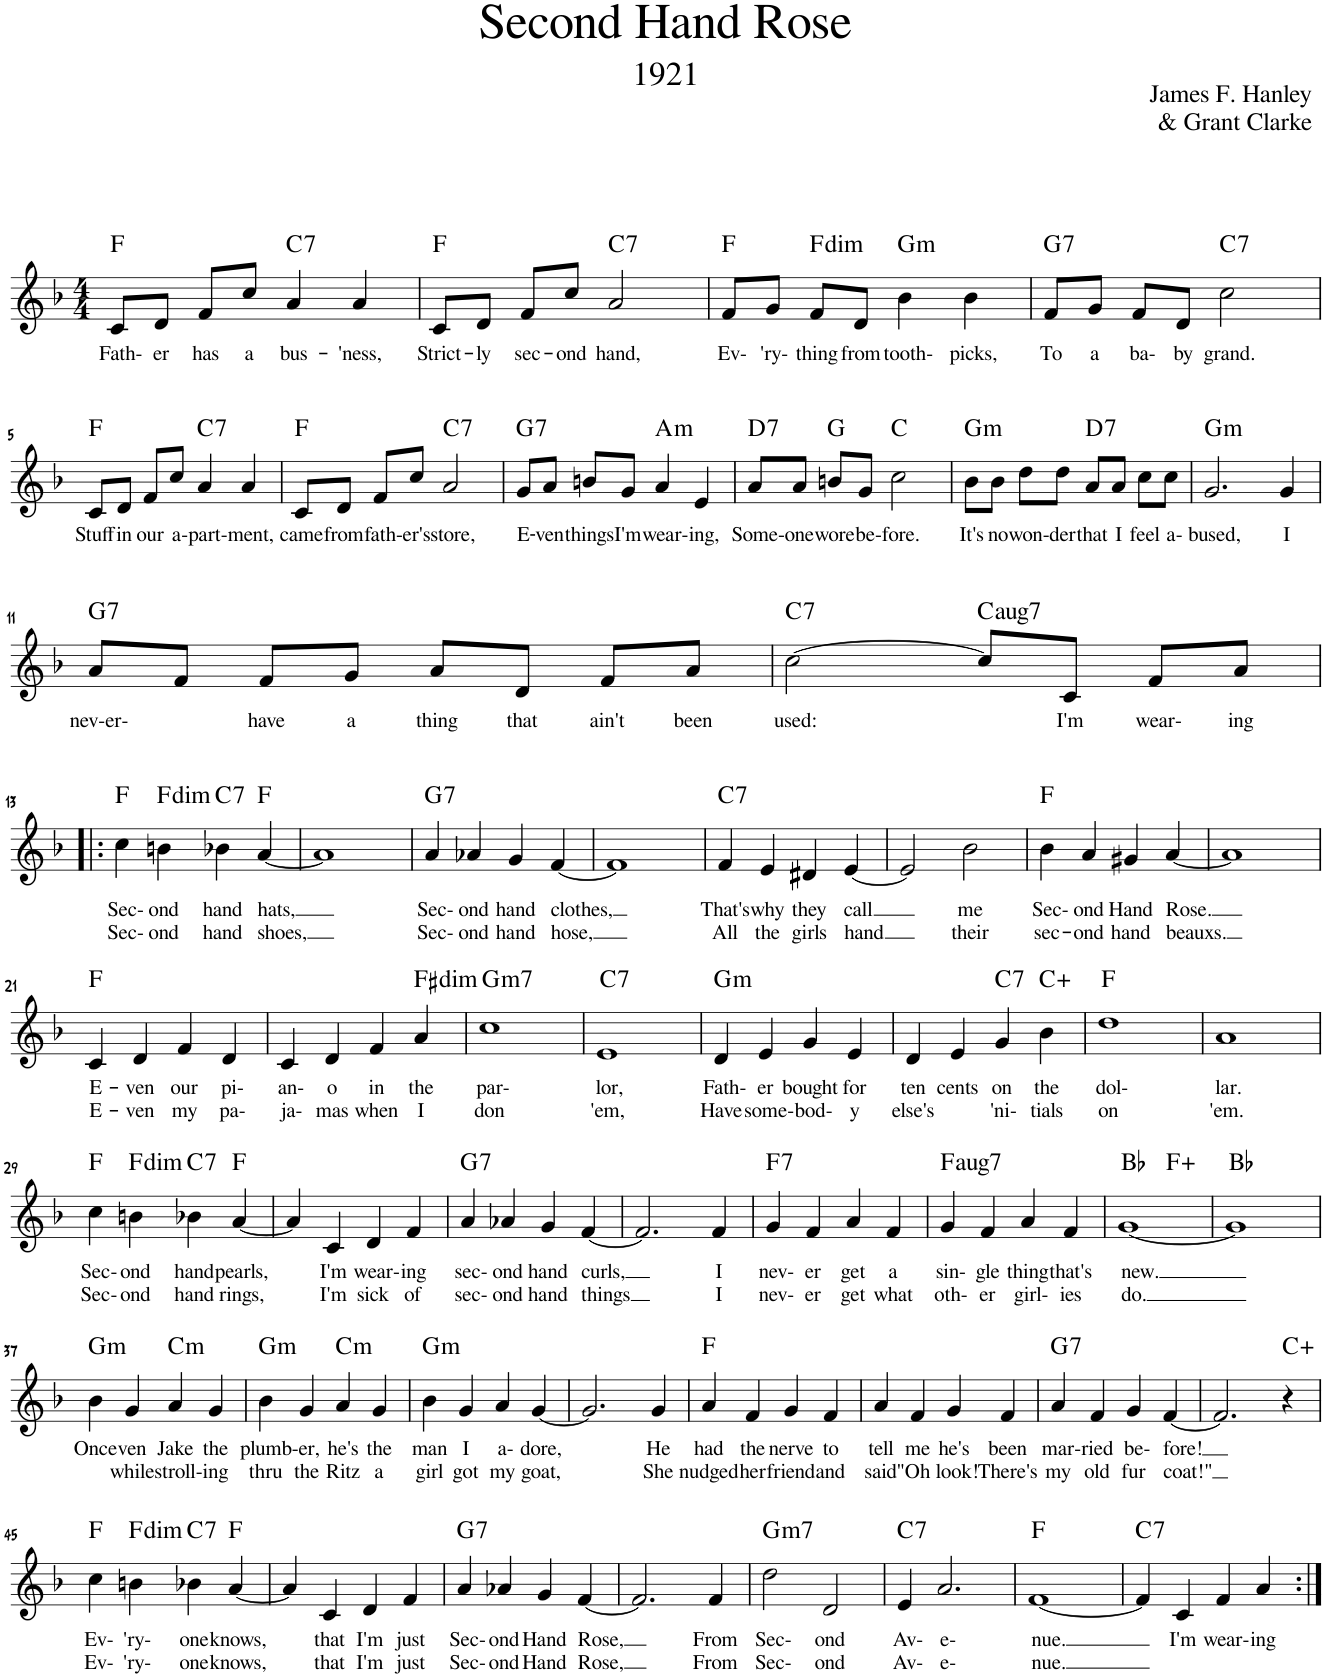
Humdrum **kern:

**kern	**text	**text	**harte
*part1	*part1	*part1	*part1
*staff1	*staff1	*staff1	*
*I"P1	*	*	*
*clefG2	*	*	*
*k[b-]	*	*	*
*M4/4	*	*	*
=1	=1	=1	=1
!	!LO:LY:b	!	!
8c/L	Fath-	.	F:maj
!	!LO:LY:b	!	!
8d/J	er	.	.
!	!LO:LY:b	!	!
8f/L	has	.	.
!	!LO:LY:b	!	!
8cc/J	a	.	.
!	!LO:LY:b	!	!LO:H:kt=7
4a/	bus-	.	C:7
!	!LO:LY:b	!	!
4a/	-'ness,	.	.
=2	=2	=2	=2
!	!LO:LY:b	!	!
8c/L	Strict-	.	F:maj
!	!LO:LY:b	!	!
8d/J	-ly	.	.
!	!LO:LY:b	!	!
8f/L	sec-	.	.
!	!LO:LY:b	!	!
8cc/J	-ond	.	.
!	!LO:LY:b	!	!LO:H:kt=7
2a/	hand,	.	C:7
=3	=3	=3	=3
!	!LO:LY:b	!	!
8f/L	Ev-	.	F:maj
!	!LO:LY:b	!	!
8g/J	'ry-	.	.
!	!LO:LY:b	!	!LO:H:kt=dim
8f/L	thing	.	F:dim
!	!LO:LY:b	!	!
8d/J	from	.	.
!	!LO:LY:b	!	!LO:H:kt=m
4b-\	tooth-	.	G:min
!	!LO:LY:b	!	!
4b-\	picks,	.	.
=4	=4	=4	=4
!	!LO:LY:b	!	!LO:H:kt=7
8f/L	To	.	G:7
!	!LO:LY:b	!	!
8g/J	a	.	.
!	!LO:LY:b	!	!
8f/L	ba-	.	.
!	!LO:LY:b	!	!
8d/J	by	.	.
!	!LO:LY:b	!	!LO:H:kt=7
2cc\	grand.	.	C:7
!!LO:LB:g=z
=5	=5	=5	=5
!	!LO:LY:b	!	!
8c/L	Stuff	.	F:maj
!	!LO:LY:b	!	!
8d/J	in	.	.
!	!LO:LY:b	!	!
8f/L	our	.	.
!	!LO:LY:b	!	!
8cc/J	a-	.	.
!	!LO:LY:b	!	!LO:H:kt=7
4a/	part-	.	C:7
!	!LO:LY:b	!	!
4a/	ment,	.	.
=6	=6	=6	=6
!	!LO:LY:b	!	!
8c/L	came	.	F:maj
!	!LO:LY:b	!	!
8d/J	from	.	.
!	!LO:LY:b	!	!
8f/L	fath-	.	.
!	!LO:LY:b	!	!
8cc/J	er's	.	.
!	!LO:LY:b	!	!LO:H:kt=7
2a/	store,	.	C:7
=7	=7	=7	=7
!	!LO:LY:b	!	!LO:H:kt=7
8g/L	E-	.	G:7
!	!LO:LY:b	!	!
8a/J	-ven	.	.
!	!LO:LY:b	!	!
8bn/L	things	.	.
!	!LO:LY:b	!	!
8g/J	I'm	.	.
!	!LO:LY:b	!	!LO:H:kt=m
4a/	wear-	.	A:min
!	!LO:LY:b	!	!
4e/	ing,	.	.
=8	=8	=8	=8
!	!LO:LY:b	!	!LO:H:kt=7
8a/L	Some-	.	D:7
!	!LO:LY:b	!	!
8a/J	one	.	.
!	!LO:LY:b	!	!
8bn/L	wore	.	G:maj
!	!LO:LY:b	!	!
8g/J	be-	.	.
!	!LO:LY:b	!	!
2cc\	fore.	.	C:maj
=9	=9	=9	=9
!	!LO:LY:b	!	!LO:H:kt=m
8b-\L	It's	.	G:min
!	!LO:LY:b	!	!
8b-\J	no	.	.
!	!LO:LY:b	!	!
8dd\L	won-	.	.
!	!LO:LY:b	!	!
8dd\J	der	.	.
!	!LO:LY:b	!	!LO:H:kt=7
8a/L	that	.	D:7
!	!LO:LY:b	!	!
8a/J	I	.	.
!	!LO:LY:b	!	!
8cc\L	feel	.	.
!	!LO:LY:b	!	!
8cc\J	a-	.	.
=10	=10	=10	=10
!	!LO:LY:b	!	!LO:H:kt=m
2.g/	bused,	.	G:min
!	!LO:LY:b	!	!
4g/	I	.	.
!!LO:LB:g=z
=11	=11	=11	=11
!	!LO:LY:b	!	!LO:H:kt=7
8a/L	nev-er-	.	G:7
8f/J	.	.	.
!	!LO:LY:b	!	!
8f/L	have	.	.
!	!LO:LY:b	!	!
8g/J	a	.	.
!	!LO:LY:b	!	!
8a/L	thing	.	.
!	!LO:LY:b	!	!
8d/J	that	.	.
!	!LO:LY:b	!	!
8f/L	ain't	.	.
!	!LO:LY:b	!	!
8a/J	been	.	.
=12	=12	=12	=12
!	!LO:LY:b	!	!LO:H:kt=7
[2cc\	used:	.	C:7
!	!	!	!LO:H:kt=aug7
8cc/L]	.	.	C:aug(b7)
!	!LO:LY:b	!	!
8c/J	I'm	.	.
!	!LO:LY:b	!	!
8f/L	wear-	.	.
!	!LO:LY:b	!	!
8a/J	ing	.	.
!!LO:LB:g=z
=13!|:	=13!|:	=13!|:	=13!|:
!	!LO:LY:b	!LO:LY:b	!
4cc\	Sec-	Sec-	F:maj
!	!LO:LY:b	!LO:LY:b	!LO:H:kt=dim
4bn\	ond	ond	F:dim
!	!LO:LY:b	!LO:LY:b	!LO:H:kt=7
4b-X\	hand	hand	C:7
!	!LO:LY:b	!LO:LY:b	!
[4a/	hats,	shoes,	F:maj
=14	=14	=14	=14
1a]	.	.	.
=15	=15	=15	=15
!	!LO:LY:b	!LO:LY:b	!LO:H:kt=7
4a/	Sec-	Sec-	G:7
!	!LO:LY:b	!LO:LY:b	!
4a-X/	ond	ond	.
!	!LO:LY:b	!LO:LY:b	!
4g/	hand	hand	.
!	!LO:LY:b	!LO:LY:b	!
[4f/	clothes,	hose,	.
=16	=16	=16	=16
1f]	.	.	.
=17	=17	=17	=17
!	!LO:LY:b	!LO:LY:b	!LO:H:kt=7
4f/	That's	All	C:7
!	!LO:LY:b	!LO:LY:b	!
4e/	why	the	.
!	!LO:LY:b	!LO:LY:b	!
4d#X/	they	girls	.
!	!LO:LY:b	!LO:LY:b	!
[4e/	call	hand	.
=18	=18	=18	=18
2e/]	.	.	.
!	!LO:LY:b	!LO:LY:b	!
2b-\	me	their	.
=19	=19	=19	=19
!	!LO:LY:b	!LO:LY:b	!
4b-\	Sec-	sec-	F:maj
!	!LO:LY:b	!LO:LY:b	!
4a/	ond	-ond	.
!	!LO:LY:b	!LO:LY:b	!
4g#X/	Hand	hand	.
!	!LO:LY:b	!LO:LY:b	!
[4a/	Rose.	beauxs.	.
=20	=20	=20	=20
1a]	.	.	.
!!LO:LB:g=z
=21	=21	=21	=21
!	!LO:LY:b	!LO:LY:b	!
4c/	E-	E-	F:maj
!	!LO:LY:b	!LO:LY:b	!
4d/	-ven	-ven	.
!	!LO:LY:b	!LO:LY:b	!
4f/	our	my	.
!	!LO:LY:b	!LO:LY:b	!
4d/	pi-	pa-	.
=22	=22	=22	=22
!	!LO:LY:b	!LO:LY:b	!
4c/	an-	ja-	.
!	!LO:LY:b	!LO:LY:b	!
4d/	o	mas	.
!	!LO:LY:b	!LO:LY:b	!
4f/	in	when	.
!	!LO:LY:b	!LO:LY:b	!LO:H:kt=dim
4a/	the	I	F#:dim
=23	=23	=23	=23
!	!LO:LY:b	!LO:LY:b	!LO:H:kt=m7
1cc	par-	don	G:min7
=24	=24	=24	=24
!	!LO:LY:b	!LO:LY:b	!LO:H:kt=7
1e	lor,	'em,	C:7
=25	=25	=25	=25
!	!LO:LY:b	!LO:LY:b	!LO:H:kt=m
4d/	Fath-	Have	G:min
!	!LO:LY:b	!LO:LY:b	!
4e/	er	some-	.
!	!LO:LY:b	!LO:LY:b	!
4g/	bought	bod-	.
!	!LO:LY:b	!LO:LY:b	!
4e/	for	y	.
=26	=26	=26	=26
!	!LO:LY:b	!LO:LY:b	!
4d/	ten	else's	.
!	!LO:LY:b	!	!
4e/	cents	.	.
!	!LO:LY:b	!LO:LY:b	!LO:H:kt=7
4g/	on	'ni-	C:7
!	!LO:LY:b	!LO:LY:b	!
4b-\	the	tials	C:aug
=27	=27	=27	=27
!	!LO:LY:b	!LO:LY:b	!
1dd	dol-	on	F:maj
=28	=28	=28	=28
!	!LO:LY:b	!LO:LY:b	!
1a	lar.	'em.	.
!!LO:LB:g=z
=29	=29	=29	=29
!	!LO:LY:b	!LO:LY:b	!
4cc\	Sec-	Sec-	F:maj
!	!LO:LY:b	!LO:LY:b	!LO:H:kt=dim
4bn\	ond	ond	F:dim
!	!LO:LY:b	!LO:LY:b	!LO:H:kt=7
4b-X\	hand	hand	C:7
!	!LO:LY:b	!LO:LY:b	!
[4a/	pearls,	rings,	F:maj
=30	=30	=30	=30
4a/]	.	.	.
!	!LO:LY:b	!LO:LY:b	!
4c/	I'm	I'm	.
!	!LO:LY:b	!LO:LY:b	!
4d/	wear-	sick	.
!	!LO:LY:b	!LO:LY:b	!
4f/	ing	of	.
=31	=31	=31	=31
!	!LO:LY:b	!LO:LY:b	!LO:H:kt=7
4a/	sec-	sec-	G:7
!	!LO:LY:b	!LO:LY:b	!
4a-X/	ond	ond	.
!	!LO:LY:b	!LO:LY:b	!
4g/	hand	hand	.
!	!LO:LY:b	!LO:LY:b	!
[4f/	curls,	things	.
=32	=32	=32	=32
2.f/]	.	.	.
!	!LO:LY:b	!LO:LY:b	!
4f/	I	I	.
=33	=33	=33	=33
!	!LO:LY:b	!LO:LY:b	!LO:H:kt=7
4g/	nev-	nev-	F:7
!	!LO:LY:b	!LO:LY:b	!
4f/	er	er	.
!	!LO:LY:b	!LO:LY:b	!
4a/	get	get	.
!	!LO:LY:b	!LO:LY:b	!
4f/	a	what	.
=34	=34	=34	=34
!	!LO:LY:b	!LO:LY:b	!LO:H:kt=aug7
4g/	sin-	oth-	F:aug(b7)
!	!LO:LY:b	!LO:LY:b	!
4f/	gle	er	.
!	!LO:LY:b	!LO:LY:b	!
4a/	thing	girl-	.
!	!LO:LY:b	!LO:LY:b	!
4f/	that's	ies	.
=35	=35	=35	=35
!	!LO:LY:b	!LO:LY:b	!
*^	*	*	*
[1g	2ryy	new.	do.	Bb:maj
.	2ryy	.	.	F:aug
*v	*v	*	*	*
=36	=36	=36	=36
1g]	.	.	Bb:maj
!!LO:LB:g=z
=37	=37	=37	=37
!	!LO:LY:b	!	!LO:H:kt=m
4b-\	Once	.	G:min
!	!LO:LY:b	!LO:LY:b	!
4g/	ven	while	.
!	!LO:LY:b	!LO:LY:b	!LO:H:kt=m
4a/	Jake	stroll-	C:min
!	!LO:LY:b	!LO:LY:b	!
4g/	the	ing	.
=38	=38	=38	=38
!	!LO:LY:b	!LO:LY:b	!LO:H:kt=m
4b-\	plumb-	thru	G:min
!	!LO:LY:b	!LO:LY:b	!
4g/	er,	the	.
!	!LO:LY:b	!LO:LY:b	!LO:H:kt=m
4a/	he's	Ritz	C:min
!	!LO:LY:b	!LO:LY:b	!
4g/	the	a	.
=39	=39	=39	=39
!	!LO:LY:b	!LO:LY:b	!LO:H:kt=m
4b-\	man	girl	G:min
!	!LO:LY:b	!LO:LY:b	!
4g/	I	got	.
!	!LO:LY:b	!LO:LY:b	!
4a/	a-	my	.
!	!LO:LY:b	!LO:LY:b	!
[4g/	dore,	goat,	.
=40	=40	=40	=40
2.g/]	.	.	.
!	!LO:LY:b	!LO:LY:b	!
4g/	He	She	.
=41	=41	=41	=41
!	!LO:LY:b	!LO:LY:b	!
4a/	had	nudged	F:maj
!	!LO:LY:b	!LO:LY:b	!
4f/	the	her	.
!	!LO:LY:b	!LO:LY:b	!
4g/	nerve	friend	.
!	!LO:LY:b	!LO:LY:b	!
4f/	to	and	.
=42	=42	=42	=42
!	!LO:LY:b	!LO:LY:b	!
4a/	tell	said	.
!	!LO:LY:b	!LO:LY:b	!
4f/	me	"Oh	.
!	!LO:LY:b	!LO:LY:b	!
4g/	he's	look!	.
!	!LO:LY:b	!LO:LY:b	!
4f/	been	There's	.
=43	=43	=43	=43
!	!LO:LY:b	!LO:LY:b	!LO:H:kt=7
4a/	mar-	my	G:7
!	!LO:LY:b	!LO:LY:b	!
4f/	ried	old	.
!	!LO:LY:b	!LO:LY:b	!
4g/	be-	fur	.
!	!LO:LY:b	!LO:LY:b	!
[4f/	fore!	coat!"	.
=44	=44	=44	=44
2.f/]	.	.	.
4r	.	.	C:aug
!!LO:LB:g=z
=45	=45	=45	=45
!	!LO:LY:b	!LO:LY:b	!
4cc\	Ev-	Ev-	F:maj
!	!LO:LY:b	!LO:LY:b	!LO:H:kt=dim
4bn\	'ry-	'ry-	F:dim
!	!LO:LY:b	!LO:LY:b	!LO:H:kt=7
4b-X\	one	one	C:7
!	!LO:LY:b	!LO:LY:b	!
[4a/	knows,	knows,	F:maj
=46	=46	=46	=46
4a/]	.	.	.
!	!LO:LY:b	!LO:LY:b	!
4c/	that	that	.
!	!LO:LY:b	!LO:LY:b	!
4d/	I'm	I'm	.
!	!LO:LY:b	!LO:LY:b	!
4f/	just	just	.
=47	=47	=47	=47
!	!LO:LY:b	!LO:LY:b	!LO:H:kt=7
4a/	Sec-	Sec-	G:7
!	!LO:LY:b	!LO:LY:b	!
4a-X/	ond	ond	.
!	!LO:LY:b	!LO:LY:b	!
4g/	Hand	Hand	.
!	!LO:LY:b	!LO:LY:b	!
[4f/	Rose,	Rose,	.
=48	=48	=48	=48
2.f/]	.	.	.
!	!LO:LY:b	!LO:LY:b	!
4f/	From	From	.
=49	=49	=49	=49
!	!LO:LY:b	!LO:LY:b	!LO:H:kt=m7
2dd\	Sec-	Sec-	G:min7
!	!LO:LY:b	!LO:LY:b	!
2d/	ond	ond	.
=50	=50	=50	=50
!	!LO:LY:b	!LO:LY:b	!LO:H:kt=7
4e/	Av-	Av-	C:7
!	!LO:LY:b	!LO:LY:b	!
2.a/	e-	e-	.
=51	=51	=51	=51
!	!LO:LY:b	!LO:LY:b	!
[1f	nue.	nue.	F:maj
=52	=52	=52	=52
!	!	!	!LO:H:kt=7
4f/]	.	.	C:7
!	!LO:LY:b	!	!
4c/	I'm	.	.
!	!LO:LY:b	!	!
4f/	wear-	.	.
!	!LO:LY:b	!	!
4a/	ing	.	.
=:|!	=:|!	=:|!	=:|!
*-	*-	*-	*-
